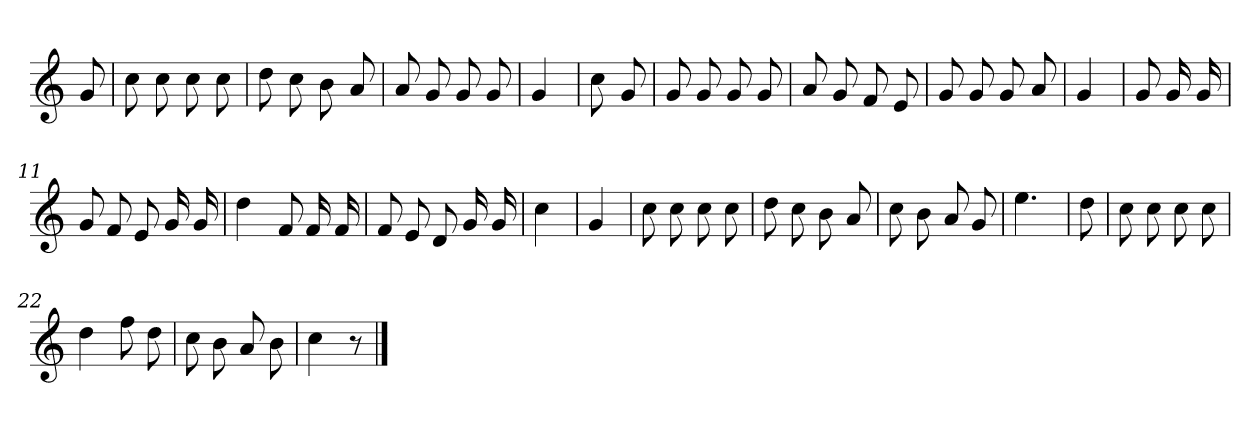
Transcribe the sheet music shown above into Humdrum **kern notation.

**kern
*part1
*staff1
*clefG2
*k[]
*C:
=
8g
=1
8cc
8cc
8cc
8cc
=2
8dd
8cc
8b
8a
=3
8a
8g
8g
8g
=4
4g
=5
8cc
8g
=6
8g
8g
8g
8g
=7
8a
8g
8f
8e
=8
8g
8g
8g
8a
=9
4g
=10
8g
16g
16g
=11
8g
8f
8e
16g
16g
=12
4dd
8f
16f
16f
=13
8f
8e
8d
16g
16g
=14
4cc
=15
4g
=16
8cc
8cc
8cc
8cc
=17
8dd
8cc
8b
8a
=18
8cc
8b
8a
8g
=19
4.ee
=20
8dd
=21
8cc
8cc
8cc
8cc
=22
4dd
8ff
8dd
=23
8cc
8b
8a
8b
=24
4cc
8r
==
*-
